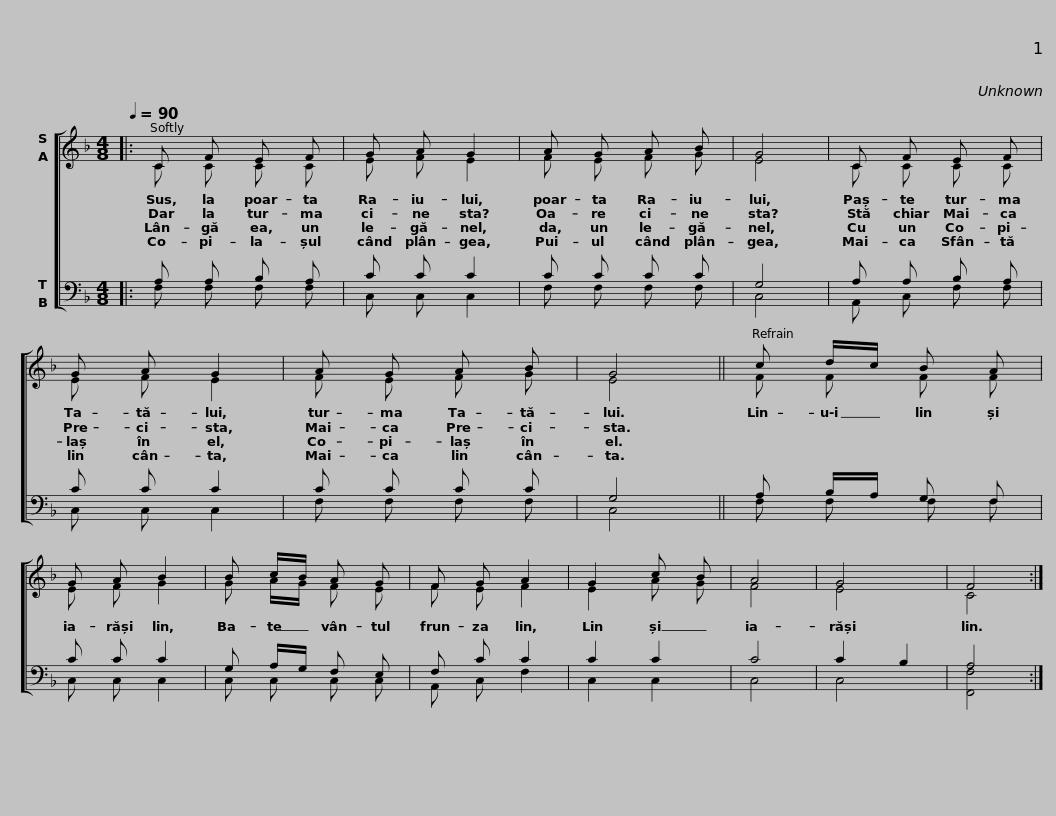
X:1
%%score [ ( 1 2 ) ( 3 4 ) ]
L:1/8
Q:1/4=90
M:4/8
I:linebreak $
K:F
V:1 treble
V:2 treble
V:3 bass
V:4 bass
V:1
|: C F E F | G A G2 | A G A B | G4 |$ C F E F | %5
 G A G2 | A G A B | G4 ||$ c d/c/ B A | G A B2 | %10
 B c/B/ A G | F G A2 |$ G2 c B | A4 | G4 | %15
 F4 :| %16
V:2
|: C C C C | E F E2 | F E F G | E4 |$ C C C C | %5
 E F E2 | F E F G | E4 ||$ F F F F | E F G2 | %10
 G A/G/ F E | F E F2 |$ E2 A G | F4 | E4 | %15
 C4 :| %16
V:3
|: A, A, B, A, | C C C2 | C C C C | G,4 |$ A, A, B, A, | %5
 C C C2 | C C C C | G,4 ||$ A, B,/A,/ G, F, | C C C2 | %10
 G, A,/G,/ F, E, | F, C C2 |$ C2 C2 | C4 | C2 B,2 | %15
 A,4 :| %16
V:4
|: F, F, F, F, | C, C, C,2 | F, F, F, F, | C,4 |$ A,, C, F, F, | %5
 C, C, C,2 | F, F, F, F, | C,4 ||$ F, F, F, F, | C, C, C,2 | %10
 C, C, C, C, | A,, C, F,2 |$ C,2 C,2 | C,4 | C,4 | %15
 [F,,F,]4 :| %16
